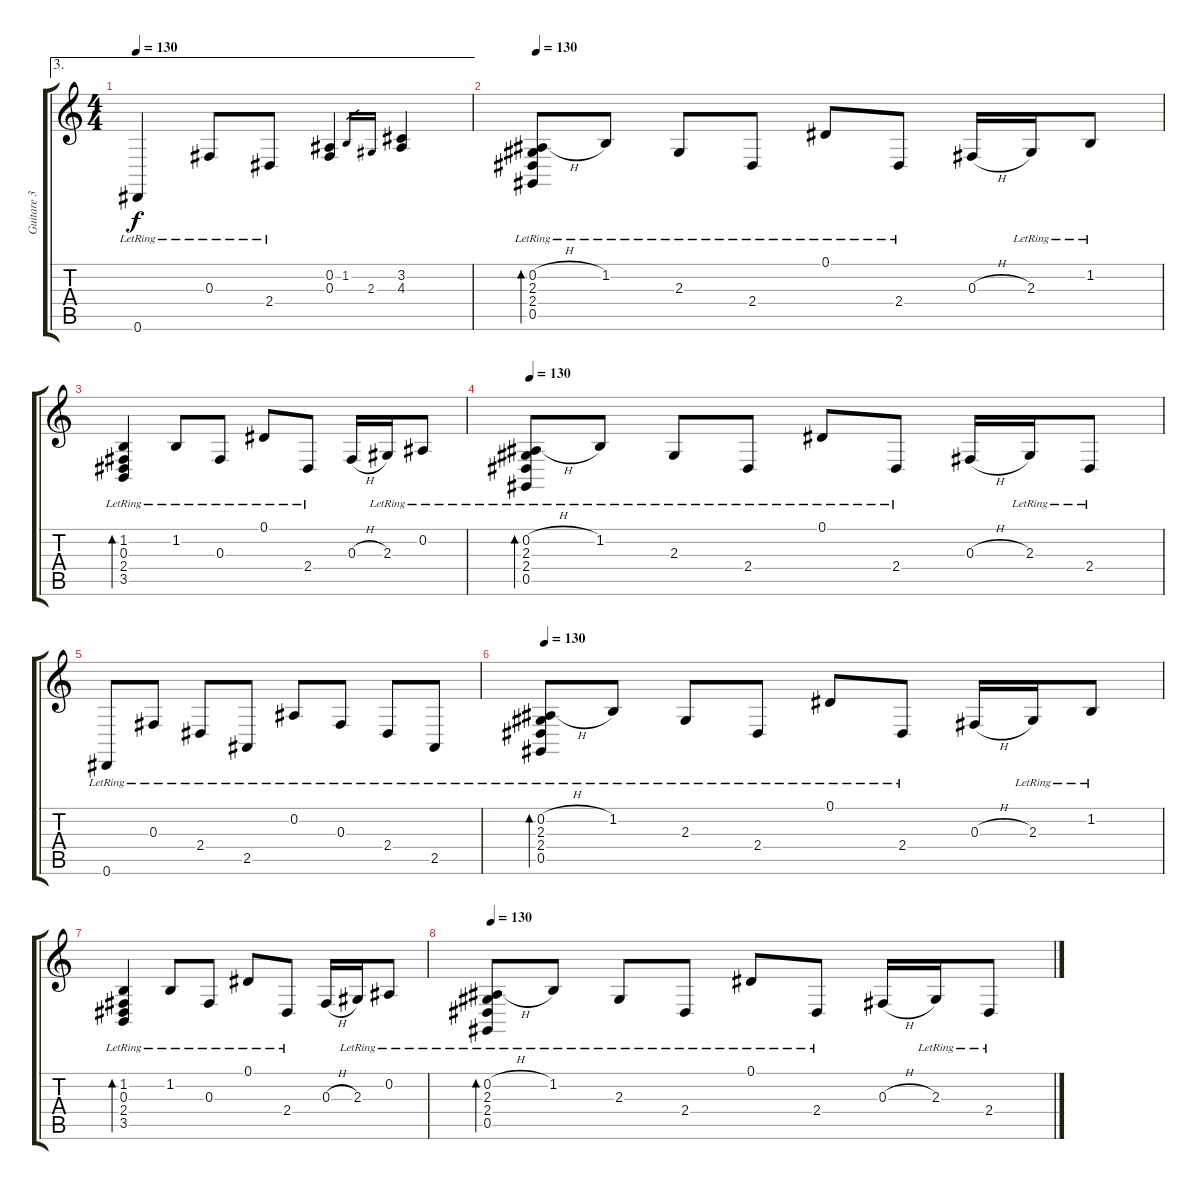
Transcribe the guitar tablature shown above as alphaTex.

\track ("Guitare 3" "Guitare 3") {instrument pad1newage}
\staff {score tabs}
\tuning (Eb4 Bb3 Gb3 Db3 Ab2 Eb2) {hide}
\ae 3
\ts (4 4)
\tempo 130
\clef g2
\ks c
0.6{lr}.4{dy f} 0.3{lr}.8 2.4{lr}.8 (0.2 0.3).4 1.2.16{gr} 2.3.16{gr} (3.2 4.3).4 |
\tempo 130
(0.2{h} 2.3{lr} 2.4{lr} 0.5{lr}).8{bd 120 volume 16} 1.2{lr}.8 2.3{lr}.8 2.4{lr}.8 0.1{lr}.8 2.4{lr}.8 0.3{h}.16 2.3{lr}.16 1.2{lr}.8 |
(1.2{lr} 0.3{lr} 2.4{lr} 3.5{lr}).4{bd 120} 1.2{lr}.8 0.3{lr}.8 0.1{lr}.8 2.4{lr}.8 0.3{h}.16 2.3{lr}.16 0.2{lr}.8 |
\tempo 130
(0.2{h} 2.3{lr} 2.4{lr} 0.5{lr}).8{bd 120} 1.2{lr}.8 2.3{lr}.8 2.4{lr}.8 0.1{lr}.8 2.4{lr}.8 0.3{h}.16 2.3{lr}.16 2.4{lr}.8 |
0.6{lr}.8 0.3{lr}.8 2.4{lr}.8 2.5{lr}.8 0.2{lr}.8 0.3{lr}.8 2.4{lr}.8 2.5{lr}.8 |
\tempo 130
(0.2{h} 2.3{lr} 2.4{lr} 0.5{lr}).8{bd 120 volume 16} 1.2{lr}.8 2.3{lr}.8 2.4{lr}.8 0.1{lr}.8 2.4{lr}.8 0.3{h}.16 2.3{lr}.16 1.2{lr}.8 |
(1.2{lr} 0.3{lr} 2.4{lr} 3.5{lr}).4{bd 120} 1.2{lr}.8 0.3{lr}.8 0.1{lr}.8 2.4{lr}.8 0.3{h}.16 2.3{lr}.16 0.2{lr}.8 |
\tempo 130
(0.2{h} 2.3{lr} 2.4{lr} 0.5{lr}).8{bd 120} 1.2{lr}.8 2.3{lr}.8 2.4{lr}.8 0.1{lr}.8 2.4{lr}.8 0.3{h}.16 2.3{lr}.16 2.4{lr}.8
